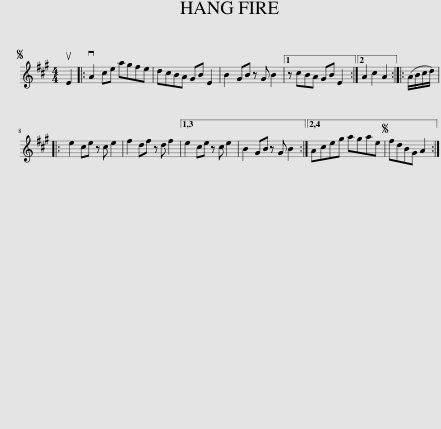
X:1
L:1/8
M:4/4
I:linebreak $
K:A
V:1 treble
V:1
S uE2 |: vA2 ce agfe | dcBA GB E2 | B2 GB z G B2 |1 z cBA GB E2 :|2 %5
 A2 c2 A2 :: (A/B/c/d/) |:$ e2 ce z c e2 | f2 df z d f2 |1,3 e2 ce z c e2 | %10
 B2 GB z G B2 :|2,4 Aceg agae |S fdBG A2 :| %13
